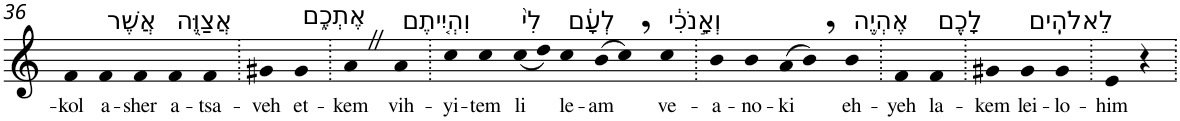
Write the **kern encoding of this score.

**kern	**text
*part1	*part1
*staff1	*staff1
*I"Piano	*
*I'Pno	*
!!LO:PB:g=z
*clefG2	*
*k[]	*
=36	=36
!	!LO:LY:b
4f	-kol
!LO:TX:a:t=אֲשֶׁר	!
!	!LO:LY:b
4f	a-
!	!LO:LY:b
4f	-sher
!LO:TX:a:t=אֲצַוֶּ֖ה	!
!	!LO:LY:b
4f	a-
!	!LO:LY:b
4f	-tsa-
=37.	=37.
!	!LO:LY:b
4g#X	-veh
!LO:TX:a:t=אֶתְכֶ֑ם	!
!	!LO:LY:b
4g#	et-
=38.	=38.
!	!LO:LY:b
4aZ	-kem
!LO:TX:a:t=וִהְיִ֤יתֶם	!
!	!LO:LY:b
4a	vih-
=39.	=39.
!	!LO:LY:b
4cc	-yi-
!	!LO:LY:b
4cc	-tem
!LO:TX:a:t=לִי֙	!
!	!LO:LY:b
(<8cc	li
8dd)	.
!LO:TX:a:t=לְעָ֔ם	!
!	!LO:LY:b
4cc	le-
!	!LO:LY:b
(>8b	-am
8cc,)	.
!LO:TX:a:t=וְאָ֣נֹכִ֔י	!
!	!LO:LY:b
4cc	ve-
=40.	=40.
!	!LO:LY:b
4b	-a-
!	!LO:LY:b
4b	-no-
!	!LO:LY:b
(>8a	-ki
8b,)	.
!LO:TX:a:t=אֶהְיֶ֥ה	!
!	!LO:LY:b
4b	eh-
=41.	=41.
!	!LO:LY:b
4f	-yeh
!LO:TX:a:t=לָכֶ֖ם	!
!	!LO:LY:b
4f	la-
=42.	=42.
!	!LO:LY:b
4g#X	-kem
!LO:TX:a:t=לֵאלֹהִֽים	!
!	!LO:LY:b
4g#	lei-
!	!LO:LY:b
4g#	-lo-
=43.	=43.
!	!LO:LY:b
4e	-him
4r	.
=.	=.
*-	*-
